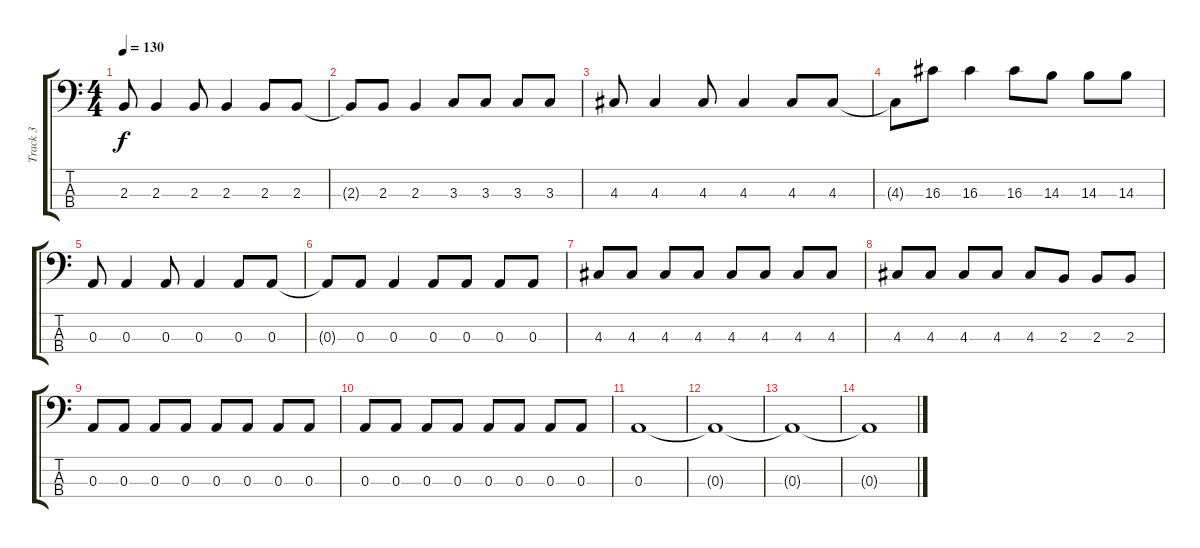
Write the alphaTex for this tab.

\track ("Track 3" "Track 3") {instrument electricbasspick}
\staff {score tabs}
\tuning (G2 D2 A1 E1) {hide}
\ts (4 4)
\tempo 130
\clef f4
\ks c
2.3.8{dy f} 2.3.4 2.3.8 2.3.4 2.3.8 2.3.8 |
2.3{t}.8 2.3.8 2.3.4 3.3.8 3.3.8 3.3.8 3.3.8 |
4.3.8 4.3.4 4.3.8 4.3.4 4.3.8 4.3.8 |
4.3{t}.8 16.3.8 16.3.4 16.3.8 14.3.8 14.3.8 14.3.8 |
0.3.8 0.3.4 0.3.8 0.3.4 0.3.8 0.3.8 |
0.3{t}.8 0.3.8 0.3.4 0.3.8 0.3.8 0.3.8 0.3.8 |
4.3.8 4.3.8 4.3.8 4.3.8 4.3.8 4.3.8 4.3.8 4.3.8 |
4.3.8 4.3.8 4.3.8 4.3.8 4.3.8 2.3.8 2.3.8 2.3.8 |
0.3.8 0.3.8 0.3.8 0.3.8 0.3.8 0.3.8 0.3.8 0.3.8 |
0.3.8 0.3.8 0.3.8 0.3.8 0.3.8 0.3.8 0.3.8 0.3.8 |
0.3.1 |
0.3{t}.1 |
0.3{t}.1 |
0.3{t}.1
